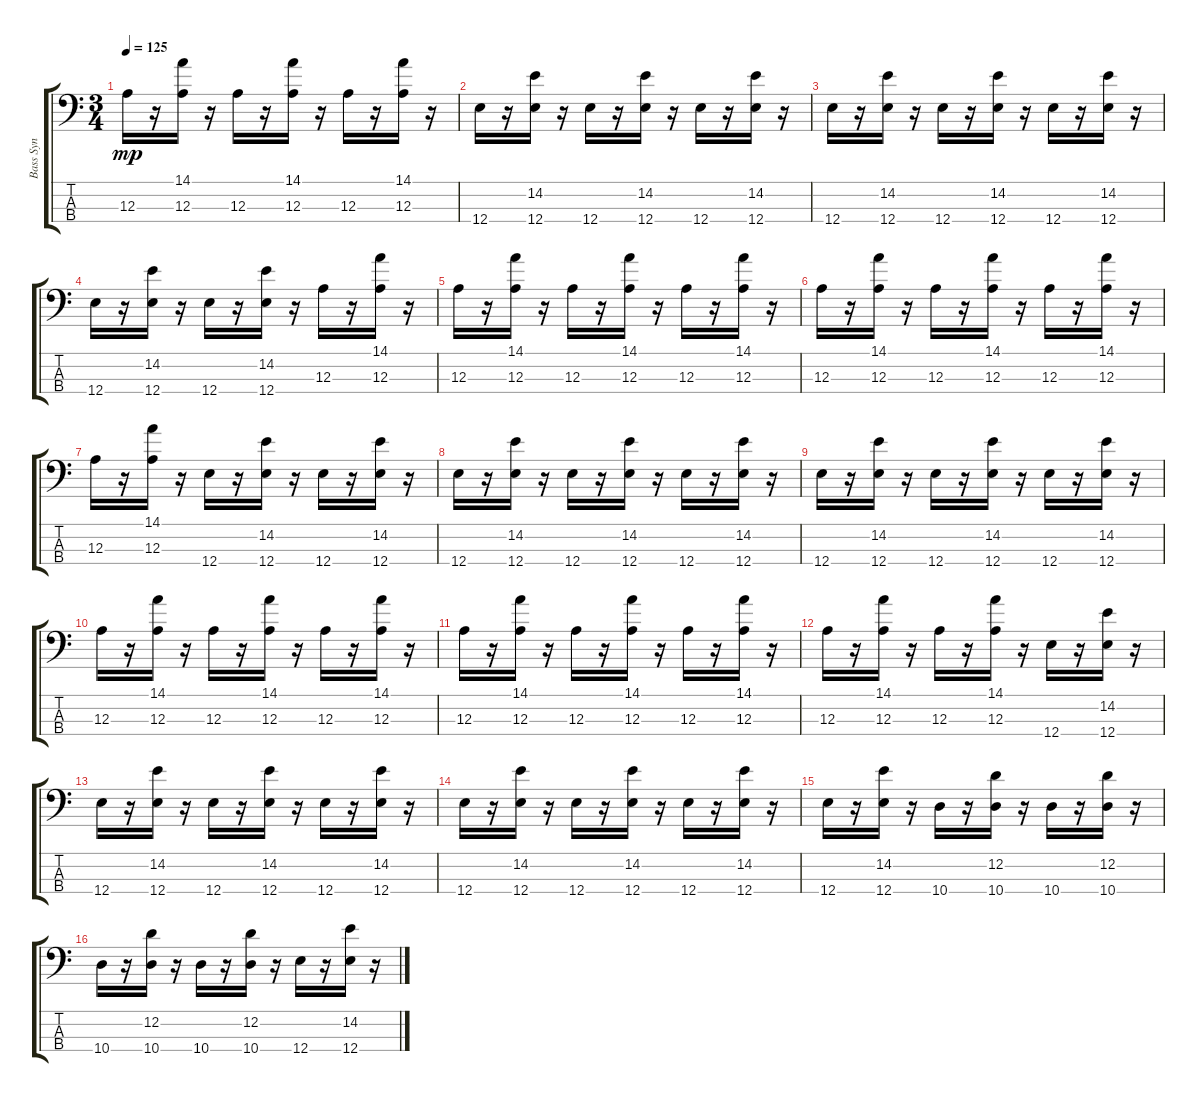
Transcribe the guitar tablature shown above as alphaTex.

\track ("Bass Syn" "Bass Syn") {instrument synthbass1}
\staff {score tabs}
\tuning (G2 D2 A1 E1) {hide}
\ts (3 4)
\tempo 125
\clef f4
\ks c
12.3.16{dy mp} r.16 (14.1 12.3).16 r.16 12.3.16 r.16 (14.1 12.3).16 r.16 12.3.16 r.16 (14.1 12.3).16 r.16 |
12.4.16 r.16 (14.2 12.4).16 r.16 12.4.16 r.16 (14.2 12.4).16 r.16 12.4.16 r.16 (14.2 12.4).16 r.16 |
12.4.16 r.16 (14.2 12.4).16 r.16 12.4.16 r.16 (14.2 12.4).16 r.16 12.4.16 r.16 (14.2 12.4).16 r.16 |
12.4.16 r.16 (14.2 12.4).16 r.16 12.4.16 r.16 (14.2 12.4).16 r.16 12.3.16 r.16 (14.1 12.3).16 r.16 |
12.3.16 r.16 (14.1 12.3).16 r.16 12.3.16 r.16 (14.1 12.3).16 r.16 12.3.16 r.16 (14.1 12.3).16 r.16 |
12.3.16 r.16 (14.1 12.3).16 r.16 12.3.16 r.16 (14.1 12.3).16 r.16 12.3.16 r.16 (14.1 12.3).16 r.16 |
12.3.16 r.16 (14.1 12.3).16 r.16 12.4.16 r.16 (14.2 12.4).16 r.16 12.4.16 r.16 (14.2 12.4).16 r.16 |
12.4.16 r.16 (14.2 12.4).16 r.16 12.4.16 r.16 (14.2 12.4).16 r.16 12.4.16 r.16 (14.2 12.4).16 r.16 |
12.4.16 r.16 (14.2 12.4).16 r.16 12.4.16 r.16 (14.2 12.4).16 r.16 12.4.16 r.16 (14.2 12.4).16 r.16 |
12.3.16 r.16 (14.1 12.3).16 r.16 12.3.16 r.16 (14.1 12.3).16 r.16 12.3.16 r.16 (14.1 12.3).16 r.16 |
12.3.16 r.16 (14.1 12.3).16 r.16 12.3.16 r.16 (14.1 12.3).16 r.16 12.3.16 r.16 (14.1 12.3).16 r.16 |
12.3.16 r.16 (14.1 12.3).16 r.16 12.3.16 r.16 (14.1 12.3).16 r.16 12.4.16 r.16 (14.2 12.4).16 r.16 |
12.4.16 r.16 (14.2 12.4).16 r.16 12.4.16 r.16 (14.2 12.4).16 r.16 12.4.16 r.16 (14.2 12.4).16 r.16 |
12.4.16 r.16 (14.2 12.4).16 r.16 12.4.16 r.16 (14.2 12.4).16 r.16 12.4.16 r.16 (14.2 12.4).16 r.16 |
12.4.16 r.16 (14.2 12.4).16 r.16 10.4.16 r.16 (12.2 10.4).16 r.16 10.4.16 r.16 (12.2 10.4).16 r.16 |
10.4.16 r.16 (12.2 10.4).16 r.16 10.4.16 r.16 (12.2 10.4).16 r.16 12.4.16 r.16 (14.2 12.4).16 r.16
